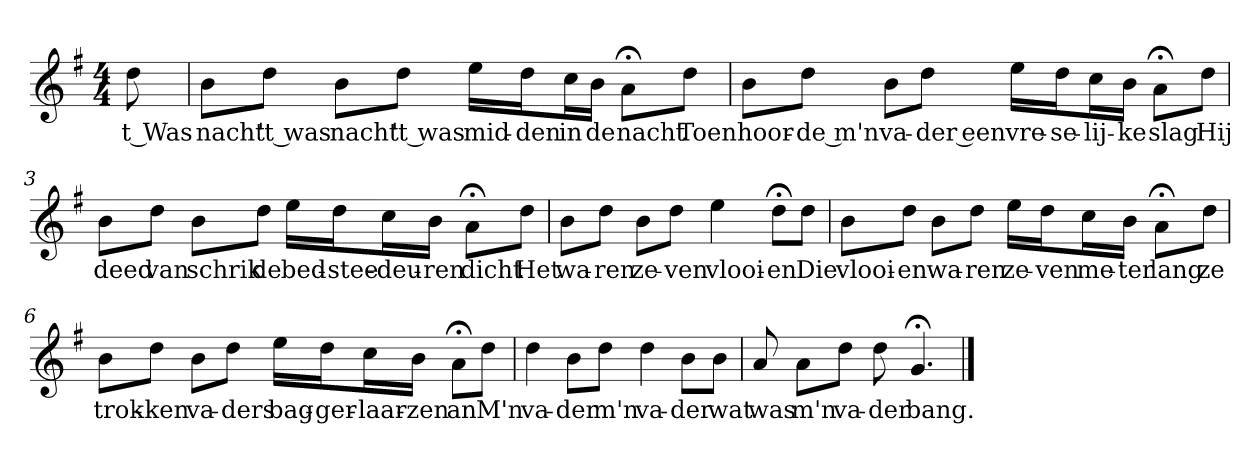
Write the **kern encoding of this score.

**kern	**text
*part1	*part1
*staff1	*staff1
*k[f#]	*
*G:	*
*M4/4	*
*MM120	*
=	=
8dd	t Was
=1	=1
8bL	nacht
8ddJ	't was
8bL	nacht
8ddJ	't was
16eeLL	mid-
16ddJ	-den
16ccL	in
16bJJ	de
8a;<L	nacht
8ddJ	Toen
=2	=2
8bL	hoor-
8ddJ	-de m'n
8bL	va-
8ddJ	-der een
16eeLL	vre-
16ddJ	-se-
16ccL	-lij-
16bJJ	-ke
8a;<L	slag
8ddJ	Hij
=3	=3
8bL	deed
8ddJ	van
8bL	schrik
8ddJ	de
16eeLL	bed-
16ddJ	-stee-
16ccL	-deu-
16bJJ	-ren
8a;<L	dicht
8ddJ	Het
=4	=4
8bL	wa-
8ddJ	-ren
8bL	ze-
8ddJ	-ven
4ee	vlooi-
8dd;<L	-en
8ddJ	Die
=5	=5
8bL	vlooi-
8ddJ	-en
8bL	wa-
8ddJ	-ren
16eeLL	ze-
16ddJ	-ven
16ccL	me-
16bJJ	-ter
8a;<L	lang
8ddJ	ze
=6	=6
8bL	trok-
8ddJ	-ken
8bL	va-
8ddJ	-ders
16eeLL	bag-
16ddJ	-ger-
16ccL	-laar-
16bJJ	-zen
8a;<L	an
8ddJ	M'n
=7	=7
4dd	va-
8bL	-der
8ddJ	m'n
4dd	va-
8bL	-der
8bJ	wat
=8	=8
8a	was
8aL	m'n
8ddJ	va-
8dd	-der
4.g;<	bang.
==	==
*-	*-
